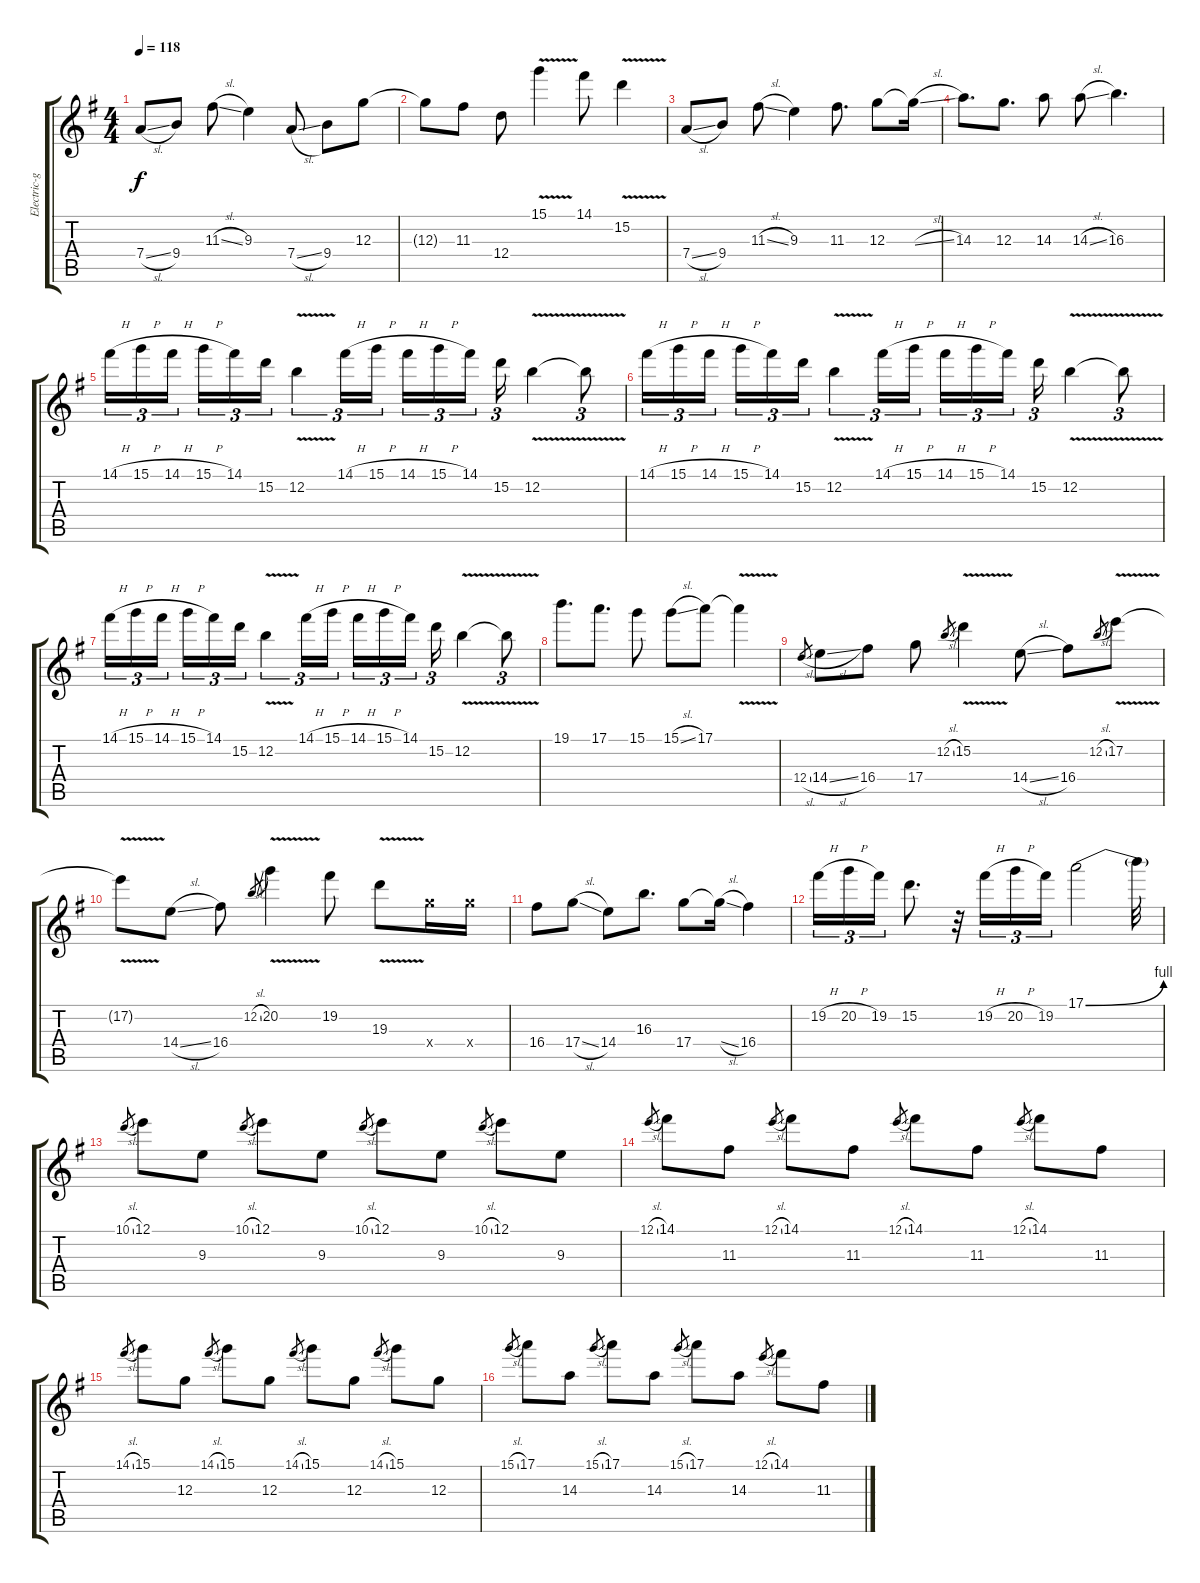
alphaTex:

\track ("Electric-guitar" "Electric-g") {instrument distortionguitar}
\staff {score tabs}
\tuning (E4 B3 G3 D3 A2 E2) {hide}
\ts (4 4)
\tempo 118
\clef g2
\ks eminor
7.4{sl}.8{dy f} 9.4.8 11.3{sl}.8 9.3.4 7.4{sl}.8 9.4.8 12.3.8 |
12.3{t}.8 11.3.8 12.4.8 15.1{v}.4 14.1.8 15.2{v}.4 |
7.4{sl}.8 9.4.8 11.3{sl}.8 9.3.4 11.3.8{d} 12.3.8 12.3{sl t}.16 |
14.3.8{d} 12.3.8{d} 14.3.8 14.3{sl}.8 16.3.4{d} |
14.1{h}.16{tu (3 2)} 15.1{h}.16{tu (3 2)} 14.1{h}.16{tu (3 2) beam splitsecondary} 15.1{h}.16{tu (3 2)} 14.1.16{tu (3 2)} 15.2.16{tu (3 2)} 12.2{v}.4{tu (3 2)} 14.1{h}.16{tu (3 2)} 15.1{h}.16{tu (3 2)} 14.1{h}.16{tu (3 2)} 15.1{h}.16{tu (3 2)} 14.1.16{tu (3 2) beam splitsecondary} 15.2.16{tu (3 2)} 12.2{v}.4 12.2{t}.8{tu (3 2)} |
14.1{h}.16{tu (3 2)} 15.1{h}.16{tu (3 2)} 14.1{h}.16{tu (3 2) beam splitsecondary} 15.1{h}.16{tu (3 2)} 14.1.16{tu (3 2)} 15.2.16{tu (3 2)} 12.2{v}.4{tu (3 2)} 14.1{h}.16{tu (3 2)} 15.1{h}.16{tu (3 2)} 14.1{h}.16{tu (3 2)} 15.1{h}.16{tu (3 2)} 14.1.16{tu (3 2) beam splitsecondary} 15.2.16{tu (3 2)} 12.2{v}.4 12.2{t}.8{tu (3 2)} |
14.1{h}.16{tu (3 2)} 15.1{h}.16{tu (3 2)} 14.1{h}.16{tu (3 2) beam splitsecondary} 15.1{h}.16{tu (3 2)} 14.1.16{tu (3 2)} 15.2.16{tu (3 2)} 12.2{v}.4{tu (3 2)} 14.1{h}.16{tu (3 2)} 15.1{h}.16{tu (3 2)} 14.1{h}.16{tu (3 2)} 15.1{h}.16{tu (3 2)} 14.1.16{tu (3 2) beam splitsecondary} 15.2.16{tu (3 2)} 12.2{v}.4 12.2{t}.8{tu (3 2)} |
19.1.8{d} 17.1.8{d} 15.1.8 15.1{sl}.8 17.1.8 17.1{v t}.4 |
12.4{sl}.8{gr} 14.4{sl}.8 16.4.8 17.4.8 12.2{sl}.8{gr} 15.2{v}.4 14.4{sl}.8 16.4.8 12.2{sl}.8{gr} 17.2{v}.8 |
17.2{t}.8 14.4{sl}.8 16.4.8 12.2{sl}.8{gr} 20.2{v}.4 19.2.8 19.3{v}.8 17.4{x}.16 17.4{x}.16 |
16.4.8 17.4{sl}.8 14.4.8 16.3.8{d} 17.4.8 17.4{sl t}.16 16.4.4 |
19.2{h}.16{tu (3 2)} 20.2{h}.16{tu (3 2)} 19.2.16{tu (3 2)} 15.2.8{d} r.32 19.2{h}.16{tu (3 2)} 20.2{h}.16{tu (3 2)} 19.2.16{tu (3 2)} 17.1{be (bend 0 0 60 4)}.2 17.1{t}.32 |
10.1{sl}.8{gr} 12.1.8 9.3.8 10.1{sl}.8{gr} 12.1.8 9.3.8 10.1{sl}.8{gr} 12.1.8 9.3.8 10.1{sl}.8{gr} 12.1.8 9.3.8 |
12.1{sl}.8{gr} 14.1.8 11.3.8 12.1{sl}.8{gr} 14.1.8 11.3.8 12.1{sl}.8{gr} 14.1.8 11.3.8 12.1{sl}.8{gr} 14.1.8 11.3.8 |
14.1{sl}.8{gr} 15.1.8 12.3.8 14.1{sl}.8{gr} 15.1.8 12.3.8 14.1{sl}.8{gr} 15.1.8 12.3.8 14.1{sl}.8{gr} 15.1.8 12.3.8 |
15.1{sl}.8{gr} 17.1.8 14.3.8 15.1{sl}.8{gr} 17.1.8 14.3.8 15.1{sl}.8{gr} 17.1.8 14.3.8 12.1{sl}.8{gr} 14.1.8 11.3.8
